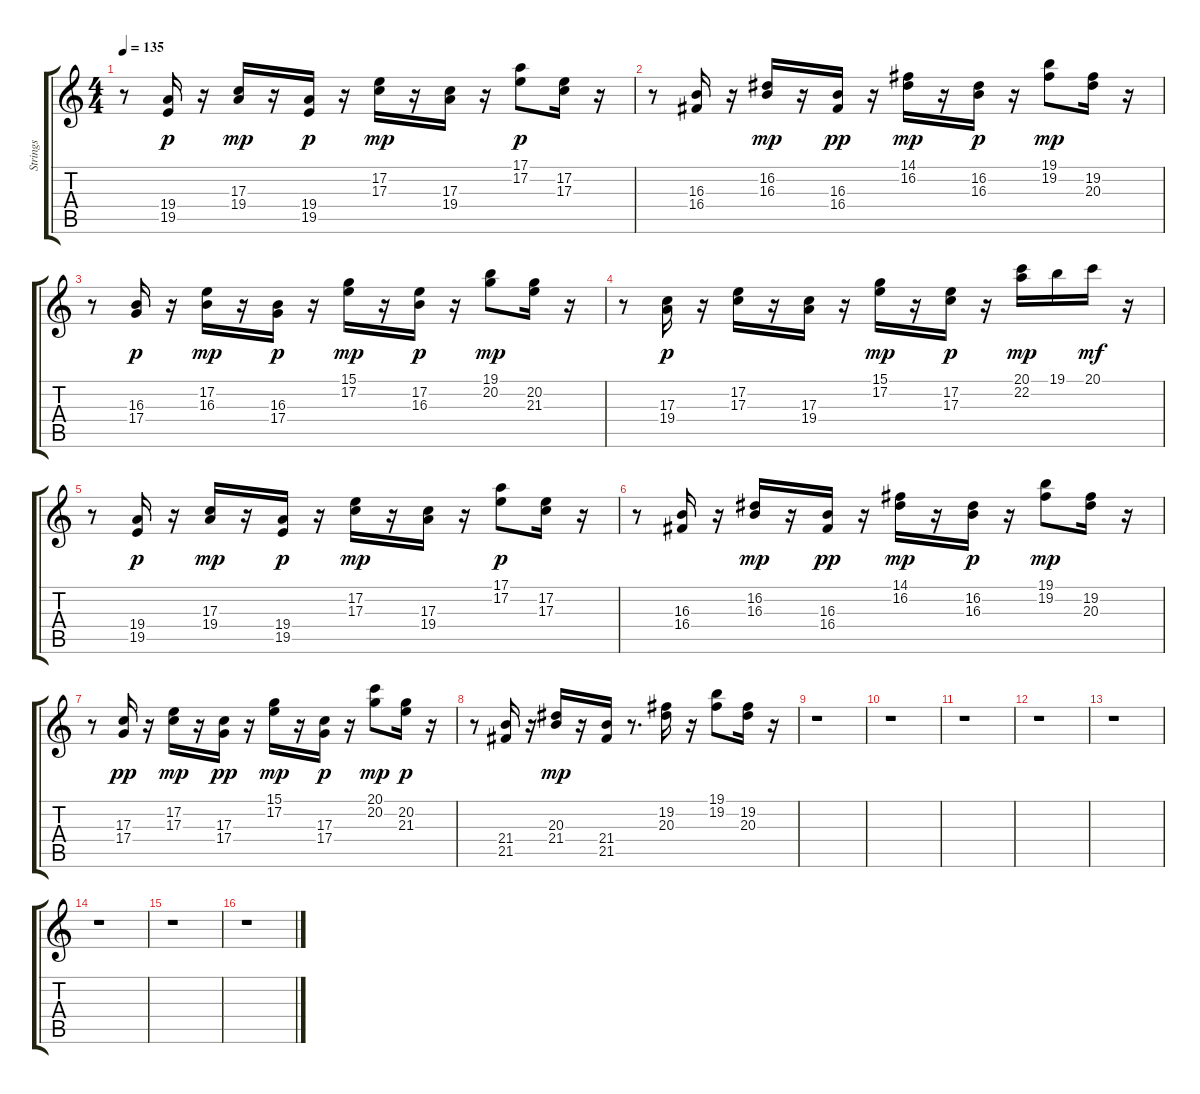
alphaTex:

\track ("Strings" "Strings") {instrument stringensemble1}
\staff {score tabs}
\tuning (E4 B3 G3 D3 A2 E2) {hide}
\ts (4 4)
\tempo 135
\clef g2
\ks c
r.8{dy mf} (19.4 19.5).16{dy p} r.16 (17.3 19.4).16{dy mp} r.16 (19.4 19.5).16{dy p} r.16 (17.2 17.3).16{dy mp} r.16 (17.3 19.4).16 r.16 (17.1 17.2).8{dy p} (17.2 17.3).16 r.16 |
r.8 (16.3 16.4).16 r.16 (16.2 16.3).16{dy mp} r.16 (16.3 16.4).16{dy pp} r.16 (14.1 16.2).16{dy mp} r.16 (16.2 16.3).16{dy p} r.16 (19.1 19.2).8{dy mp} (19.2 20.3).16 r.16 |
r.8 (16.3 17.4).16{dy p} r.16 (17.2 16.3).16{dy mp} r.16 (16.3 17.4).16{dy p} r.16 (15.1 17.2).16{dy mp} r.16 (17.2 16.3).16{dy p} r.16 (19.1 20.2).8{dy mp} (20.2 21.3).16 r.16 |
r.8 (17.3 19.4).16{dy p} r.16 (17.2 17.3).16 r.16 (17.3 19.4).16 r.16 (15.1 17.2).16{dy mp} r.16 (17.2 17.3).16{dy p} r.16 (20.1 22.2).16{dy mp} 19.1.16 20.1.16{dy mf} r.16 |
r.8 (19.4 19.5).16{dy p} r.16 (17.3 19.4).16{dy mp} r.16 (19.4 19.5).16{dy p} r.16 (17.2 17.3).16{dy mp} r.16 (17.3 19.4).16 r.16 (17.1 17.2).8{dy p} (17.2 17.3).16 r.16 |
r.8 (16.3 16.4).16 r.16 (16.2 16.3).16{dy mp} r.16 (16.3 16.4).16{dy pp} r.16 (14.1 16.2).16{dy mp} r.16 (16.2 16.3).16{dy p} r.16 (19.1 19.2).8{dy mp} (19.2 20.3).16 r.16 |
r.8 (17.3 17.4).16{dy pp} r.16 (17.2 17.3).16{dy mp} r.16 (17.3 17.4).16{dy pp} r.16 (15.1 17.2).16{dy mp} r.16 (17.3 17.4).16{dy p} r.16 (20.1 20.2).8{dy mp} (20.2 21.3).16{dy p} r.16 |
r.8 (21.4 21.5).16 r.16 (20.3 21.4).16{dy mp} r.16 (21.4 21.5).16 r.8{d} (19.2 20.3).16 r.16 (19.1 19.2).8 (19.2 20.3).16 r.16 |
r.1 |
r.1 |
r.1 |
r.1 |
r.1 |
r.1 |
r.1 |
r.1
